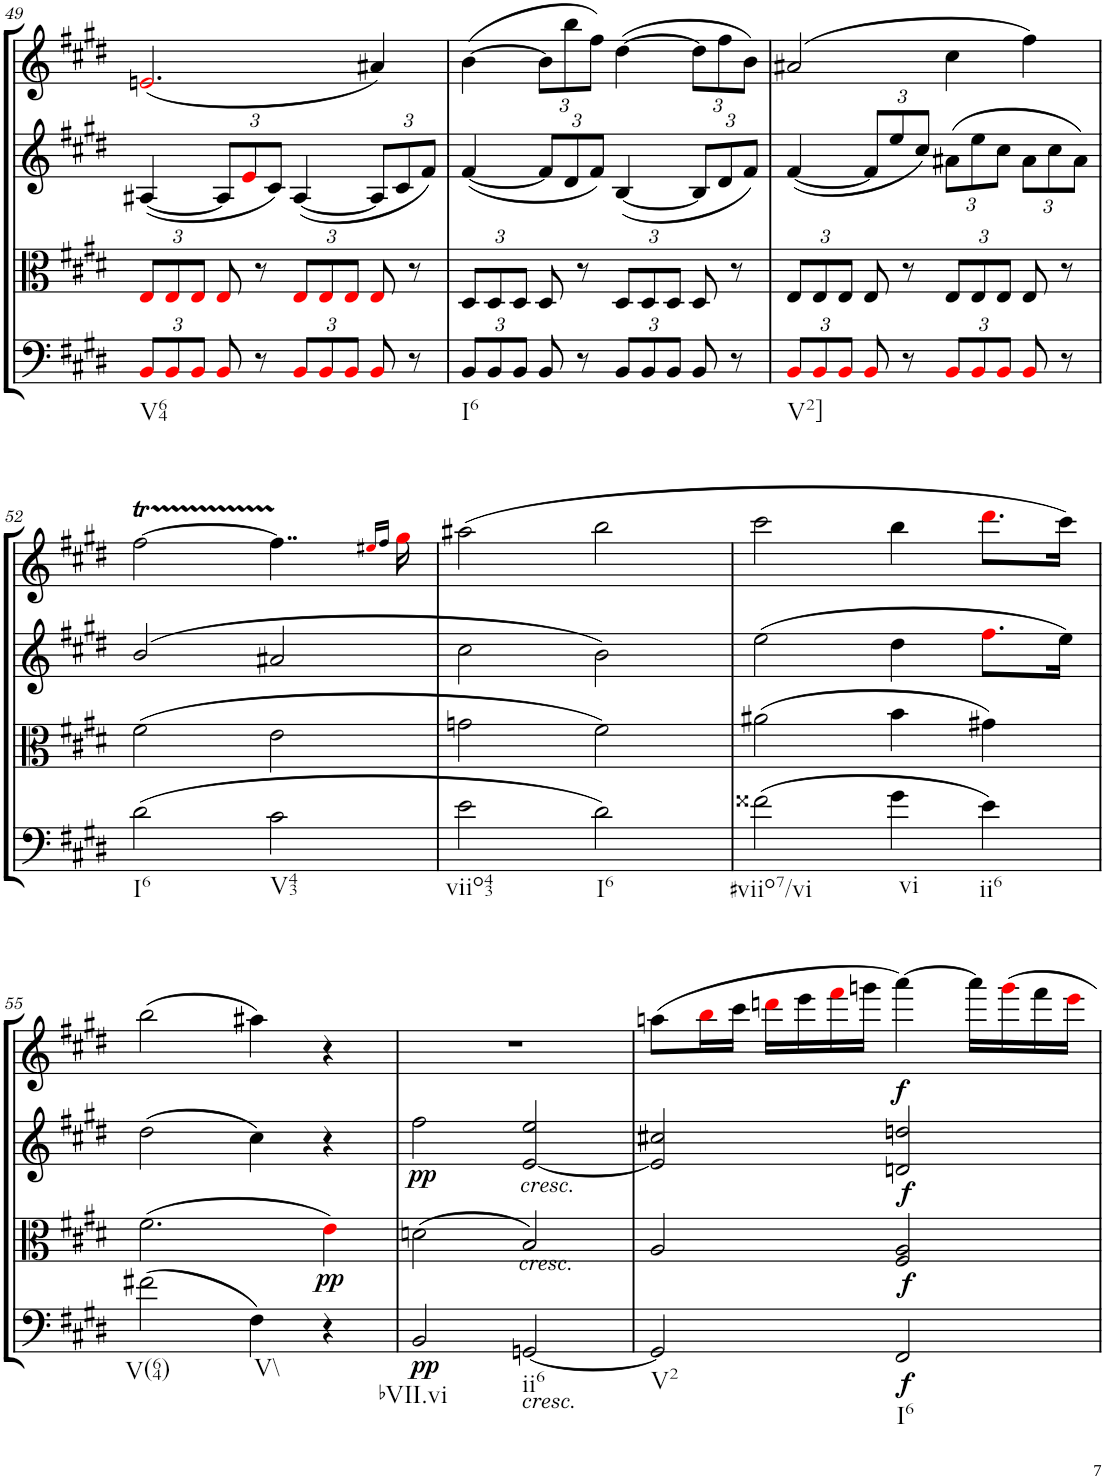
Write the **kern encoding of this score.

**kern	**dynam	**kern	**dynam	**kern	**dynam	**kern	**dynam
*part4	*part4	*part3	*part3	*part2	*part2	*part1	*part1
*staff4	*staff4	*staff3	*staff3	*staff2	*staff2	*staff1	*staff1
*I"Cello	*	*I"Viola	*	*I"2nd Violin	*	*I"1st Violin	*
*	*	*I'Vla	*	*I'Vln	*	*I'Vln	*
!!LO:PB:g=z
*clefC4	*	*clefC3	*	*clefG2	*	*clefG2	*
*k[f#c#g#d#]	*	*k[f#c#g#d#]	*	*k[f#c#g#d#]	*	*k[f#c#g#d#]	*
*M4/4	*	*M4/4	*	*M4/4	*	*M4/4	*
*met(c)	*	*met(c)	*	*met(c)	*	*met(c)	*
*Xbrackettup	*	*Xbrackettup	*	*	*	*	*
=49	=49	=49	=49	=49	=49	=49	=49
!LO:TX:b:t=V64	!	!	!	!	!	!	!
12BBi/L	.	12Ei/L	.	([4A#X/	.	(2.eni/	.
12BBi/	.	12Ei/	.	.	.	.	.
12BBi/J	.	12Ei/J	.	.	.	.	.
*	*	*	*	*Xbrackettup	*	*	*
8BBi/	.	8Ei/	.	12A#/L]	.	.	.
.	.	.	.	12ei/	.	.	.
8r	.	8r	.	.	.	.	.
.	.	.	.	12c#/J)	.	.	.
12BBi/L	.	12Ei/L	.	([4A#/	.	.	.
12BBi/	.	12Ei/	.	.	.	.	.
12BBi/J	.	12Ei/J	.	.	.	.	.
8BBi/	.	8Ei/	.	12A#/L]	.	4a#X/)	.
.	.	.	.	12c#/	.	.	.
8r	.	8r	.	.	.	.	.
.	.	.	.	12f#/J)	.	.	.
=50	=50	=50	=50	=50	=50	=50	=50
!LO:TX:b:t=I6	!	!	!	!	!	!	!
12BB/L	.	12D#/L	.	([4f#/	.	([4b\	.
12BB/	.	12D#/	.	.	.	.	.
12BB/J	.	12D#/J	.	.	.	.	.
*	*	*	*	*	*	*Xbrackettup	*
8BB/	.	8D#/	.	12f#/L]	.	12b\L]	.
.	.	.	.	12d#/	.	12bb\	.
8r	.	8r	.	.	.	.	.
.	.	.	.	12f#/J)	.	12ff#\J)	.
12BB/L	.	12D#/L	.	([4B/	.	([4dd#\	.
12BB/	.	12D#/	.	.	.	.	.
12BB/J	.	12D#/J	.	.	.	.	.
8BB/	.	8D#/	.	12B/L]	.	12dd#\L]	.
.	.	.	.	12d#/	.	12ff#\	.
8r	.	8r	.	.	.	.	.
.	.	.	.	12f#/J)	.	12b\J)	.
=51	=51	=51	=51	=51	=51	=51	=51
!LO:TX:b:t=V2]	!	!	!	!	!	!	!
12BBi/L	.	12E/L	.	([4f#/	.	(2a#X/	.
12BBi/	.	12E/	.	.	.	.	.
12BBi/J	.	12E/J	.	.	.	.	.
8BBi/	.	8E/	.	12f#/L]	.	.	.
.	.	.	.	12ee/	.	.	.
8r	.	8r	.	.	.	.	.
.	.	.	.	12cc#/J)	.	.	.
12BBi/L	.	12E/L	.	(12a#X\L	.	4cc#\	.
12BBi/	.	12E/	.	12ee\	.	.	.
12BBi/J	.	12E/J	.	12cc#\J	.	.	.
8BBi/	.	8E/	.	12a#\L	.	4ff#\)	.
.	.	.	.	12cc#\	.	.	.
8r	.	8r	.	.	.	.	.
.	.	.	.	12a#\J)	.	.	.
!!LO:LB:g=z
=52	=52	=52	=52	=52	=52	=52	=52
!LO:TX:b:t=I6	!	!	!	!	!	!	!
(2d#\	.	(2f#\	.	(2b/	.	[2ff#T\	.
!LO:TX:b:t=V43	!	!	!	!	!	!	!
2c#\	.	2e\	.	2a#X/	.	4..ff#TTT\]	.
.	.	.	.	.	.	16qee#Xi/LL	.
.	.	.	.	.	.	16qff#/JJ	.
.	.	.	.	.	.	16gg#i\	.
=53	=53	=53	=53	=53	=53	=53	=53
!LO:TX:b:t=viio43	!	!	!	!	!	!	!
2e\	.	2gn\	.	2cc#\	.	(2aa#X\	.
!LO:TX:b:t=I6	!	!	!	!	!	!	!
2d#\)	.	2f#\)	.	2b\)	.	2bb\	.
=54	=54	=54	=54	=54	=54	=54	=54
!LO:TX:b:t=#viio7/vi	!	!	!	!	!	!	!
(2f##X\	.	(2a#X\	.	(2ee\	.	2ccc#\	.
!LO:TX:b:t=vi	!	!	!	!	!	!	!
4g#\	.	4b\	.	4dd#\	.	4bb\	.
!LO:TX:b:t=ii6	!	!	!	!	!	!	!
4e\)	.	4g#X\)	.	8.ff#i\L	.	8.ddd#i\L	.
.	.	.	.	16ee\Jk)	.	16ccc#\Jk)	.
!!LO:LB:g=z
=55	=55	=55	=55	=55	=55	=55	=55
!LO:TX:b:t=V(64)	!	!	!	!	!	!	!
(2f#X\	.	(2.f#\	.	(2dd#\	.	(2bb\	.
!LO:TX:b:t=V\\	!	!	!	!	!	!	!
4F#\)	.	.	.	4cc#\)	.	4aa#X\)	.
!	!	!	!LO:DY:b	!	!	!	!
4r	.	4ei\)	pp	4r	.	4r	.
=56	=56	=56	=56	=56	=56	=56	=56
!LO:TX:b:t=bVII.vi	!	!	!	!	!	!	!
!	!LO:DY:b	!	!	!	!LO:DY:b	!	!
2BB/	pp	(2dn\	.	2ff#\	pp	1r	.
!	!	!	!	!LO:TX:b:i:t=cresc.	!	!	!
!	!	!LO:TX:a:i:t=cresc.	!	!	!	!	!
!LO:TX:b:i:t=cresc.	!	!	!	!	!	!	!
!LO:TX:b:t=ii6	!	!	!	!	!	!	!
[2GGn/	.	2B/)	.	[2e/ 2ee/	.	.	.
=57	=57	=57	=57	=57	=57	=57	=57
!LO:TX:b:t=V2	!	!	!	!	!	!	!
2GG/]	.	2A/	.	2e/] 2cc#X/	.	(8aan\L	.
.	.	.	.	.	.	16bbi\L	.
.	.	.	.	.	.	16ccc#\JJ	.
.	.	.	.	.	.	16dddni\LL	.
.	.	.	.	.	.	16eee\	.
.	.	.	.	.	.	16fff#i\	.
.	.	.	.	.	.	16gggn\JJ	.
!LO:TX:b:t=I6	!	!	!	!	!	!	!
!	!LO:DY:b	!	!LO:DY:b	!	!LO:DY:b	!	!LO:DY:b
2FF#/	f	2F#/ 2A/	f	2dn/ 2ddn/	f	[4aaa\)	f
.	.	.	.	.	.	16aaa\LL]	.
.	.	.	.	.	.	16gggi\	.
.	.	.	.	.	.	16fff#\	.
.	.	.	.	.	.	16eeei\JJ	.
=	=	=	=	=	=	=	=
*-	*-	*-	*-	*-	*-	*-	*-
